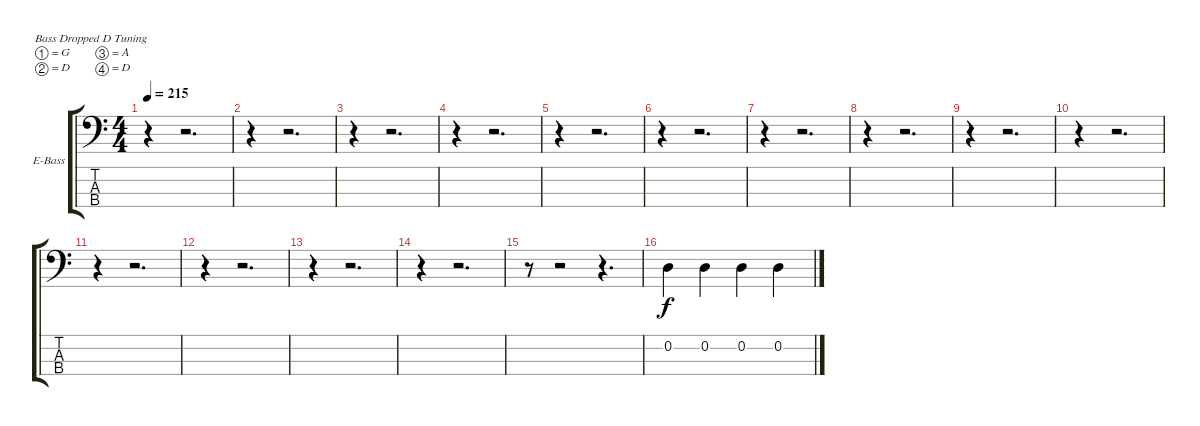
\bracketExtendMode groupsimilarinstruments
\firstSystemTrackNameOrientation horizontal
\otherSystemsTrackNameOrientation horizontal
\track ("Bass guitar (Oliver)" "E-Bass") {instrument electricbassfinger}
\staff {score tabs}
\tuning (G2 D2 A1 D1)
\ts (4 4)
\tempo 215
\clef f4
\ks c
r.4{dy f} r.2{d} |
r.4 r.2{d} |
r.4 r.2{d} |
r.4 r.2{d} |
r.4 r.2{d} |
r.4 r.2{d} |
r.4 r.2{d} |
r.4 r.2{d} |
r.4 r.2{d} |
r.4 r.2{d} |
r.4 r.2{d} |
r.4 r.2{d} |
r.4 r.2{d} |
r.4 r.2{d} |
r.8 r.2 r.4{d} |
0.2.4 0.2.4 0.2.4 0.2.4
